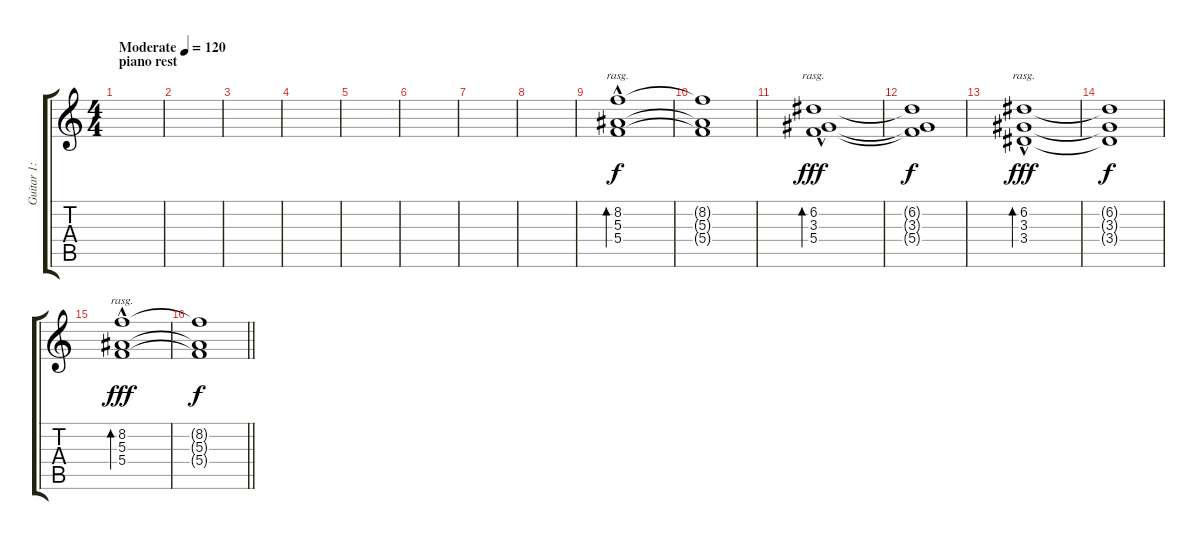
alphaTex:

\track ("Guitar 1: Johan" "Guitar 1: ") {instrument overdrivenguitar}
\staff {score tabs}
\tuning (D4 A3 F3 C3 G2 C2) {hide}
\ts (4 4)
\section ("" "piano rest")
\tempo (120 "Moderate")
\clef g2
\ks c
|
|
|
|
|
|
|
|
(8.2{hac} 5.3 5.4).1{bd 240 rasg ii balance 8 instrument electricguitarjazz} |
(8.2{t} 5.3{t} 5.4{t}).1{dy f} |
(6.2{hac} 3.3 5.4).1{bd 240 rasg ii dy fff} |
(6.2{t} 3.3{t} 5.4{t}).1{dy f} |
(6.2{hac} 3.3 3.4).1{bd 240 rasg ii dy fff} |
(6.2{t} 3.3{t} 3.4{t}).1{dy f} |
(8.2{hac} 5.3 5.4).1{bd 240 rasg ii dy fff} |
\barLineRight lightlight
(8.2{t} 5.3{t} 5.4{t}).1{dy f}
